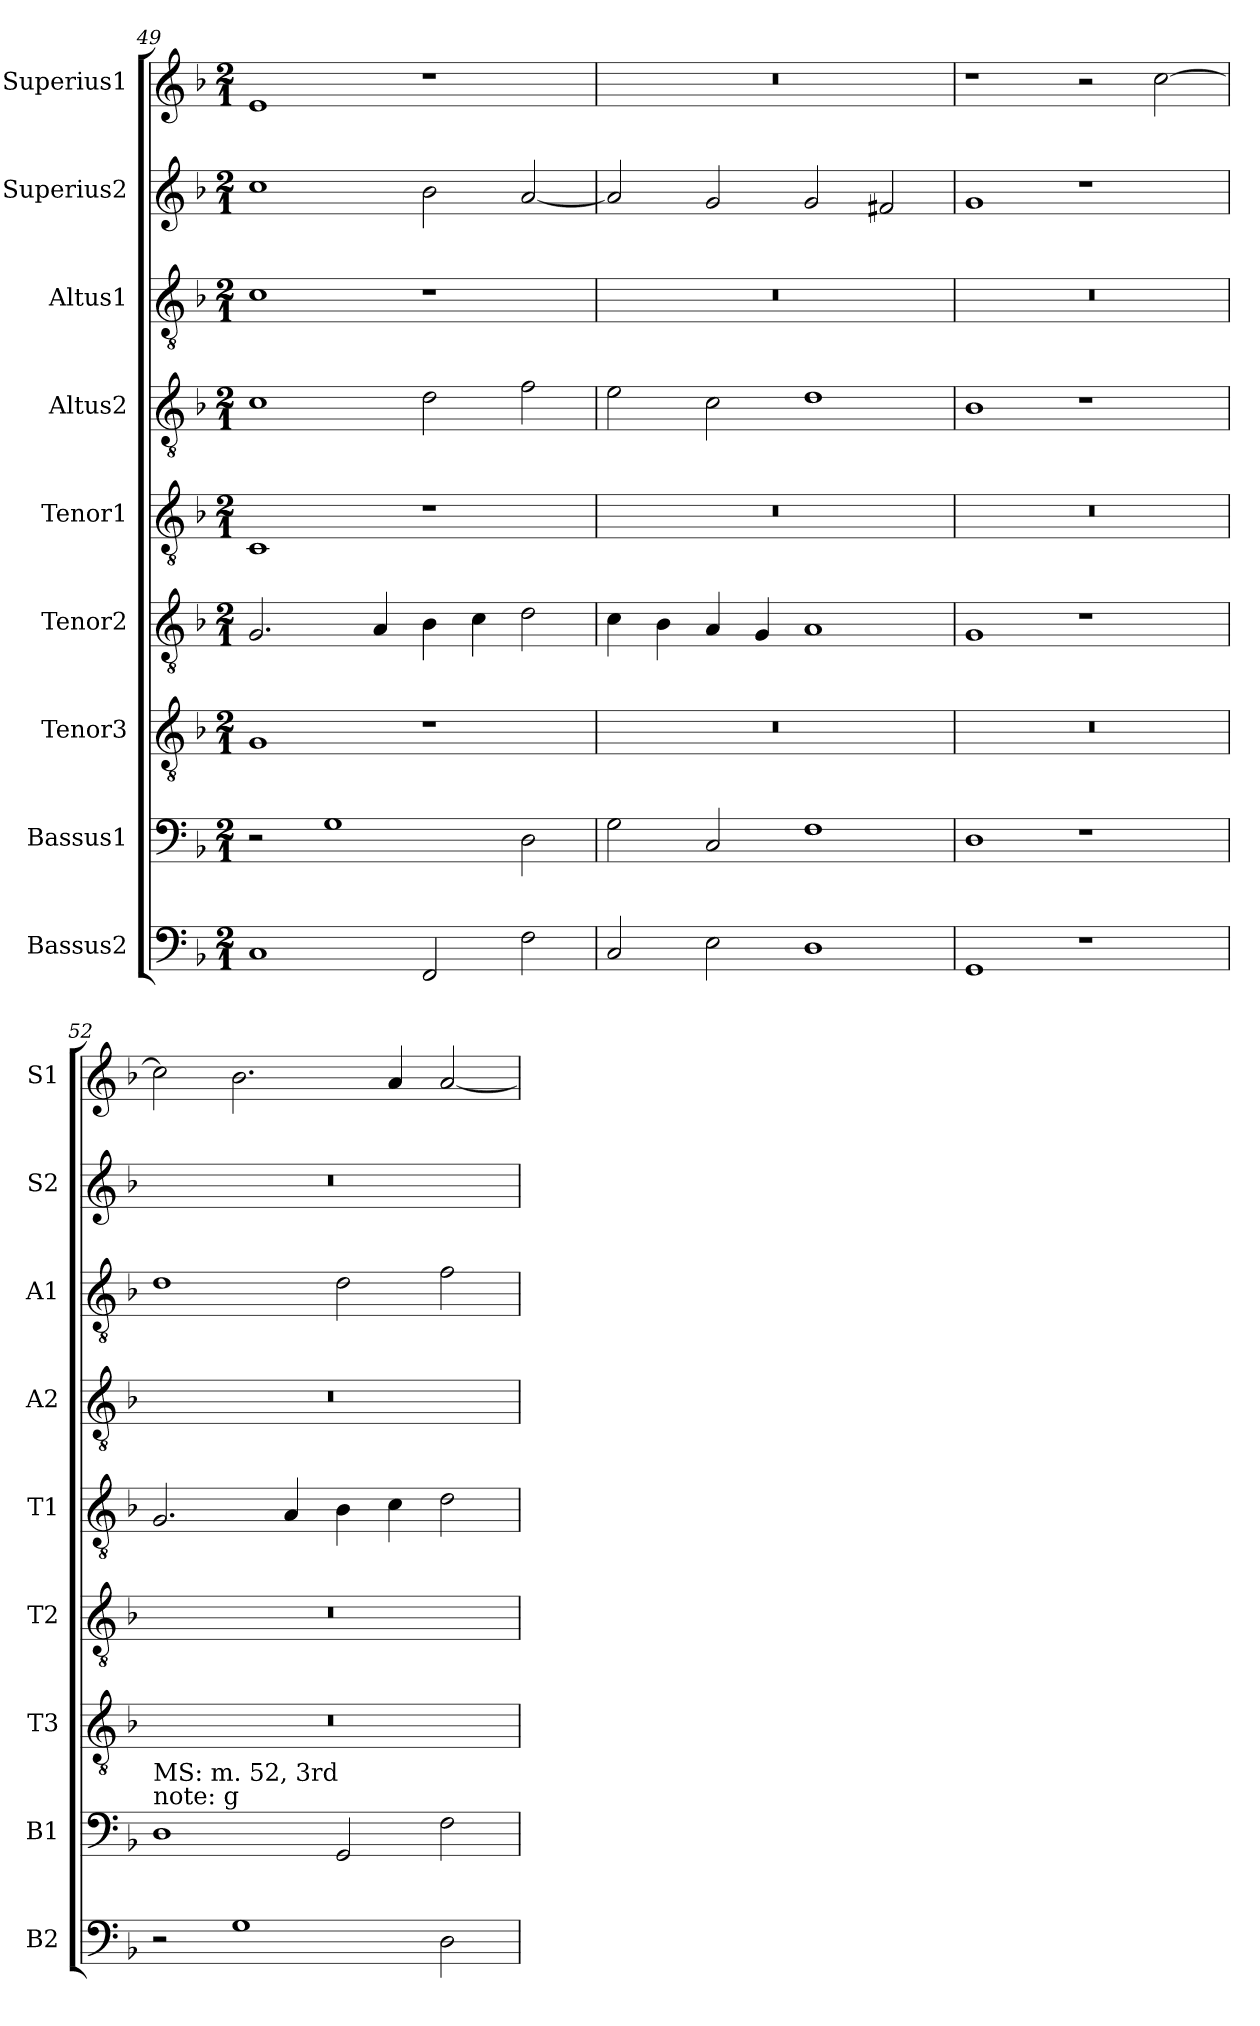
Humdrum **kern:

**kern	**kern	**kern	**kern	**kern	**kern	**kern	**kern	**kern
*part9	*part8	*part7	*part6	*part5	*part4	*part3	*part2	*part1
*staff9	*staff8	*staff7	*staff6	*staff5	*staff4	*staff3	*staff2	*staff1
*I"Bassus2	*I"Bassus1	*I"Tenor3	*I"Tenor2	*I"Tenor1	*I"Altus2	*I"Altus1	*I"Superius2	*I"Superius1
*I'B2	*I'B1	*I'T3	*I'T2	*I'T1	*I'A2	*I'A1	*I'S2	*I'S1
*clefF4	*clefF4	*clefGv2	*clefGv2	*clefGv2	*clefGv2	*clefGv2	*clefG2	*clefG2
*k[b-]	*k[b-]	*k[b-]	*k[b-]	*k[b-]	*k[b-]	*k[b-]	*k[b-]	*k[b-]
*d:	*d:	*d:	*d:	*d:	*d:	*d:	*d:	*d:
*M2/1	*M2/1	*M2/1	*M2/1	*M2/1	*M2/1	*M2/1	*M2/1	*M2/1
=49	=49	=49	=49	=49	=49	=49	=49	=49
1C	2r	1G	2.G	1C	1c	1c	1cc	1e
.	1G	.	.	.	.	.	.	.
.	.	.	4A	.	.	.	.	.
2FF	.	1r	4B-	1r	2d	1r	2b-	1r
.	.	.	4c	.	.	.	.	.
2F	2D	.	2d	.	2f	.	[2a	.
=50	=50	=50	=50	=50	=50	=50	=50	=50
2C	2G	0r	4c	0r	2e	0r	2a]	0r
.	.	.	4B-	.	.	.	.	.
2E	2C	.	4A	.	2c	.	2g	.
.	.	.	4G	.	.	.	.	.
1D	1F	.	1A	.	1d	.	2g	.
.	.	.	.	.	.	.	2f#X	.
=51	=51	=51	=51	=51	=51	=51	=51	=51
1GG	1D	0r	1G	0r	1B-	0r	1g	1r
1r	1r	.	1r	.	1r	.	1r	2r
.	.	.	.	.	.	.	.	[2cc
=52	=52	=52	=52	=52	=52	=52	=52	=52
!	!LO:TX:a:t=MS&colon; m. 52, 3rd \nnote&colon; g	!	!	!	!	!	!	!
2r	1D	0r	0r	2.G	0r	1d	0r	2cc]
1G	.	.	.	.	.	.	.	2.b-
.	.	.	.	4A	.	.	.	.
.	2GG	.	.	4B-	.	2d	.	.
.	.	.	.	4c	.	.	.	4a
2D	2F	.	.	2d	.	2f	.	[2a
=	=	=	=	=	=	=	=	=
*-	*-	*-	*-	*-	*-	*-	*-	*-
